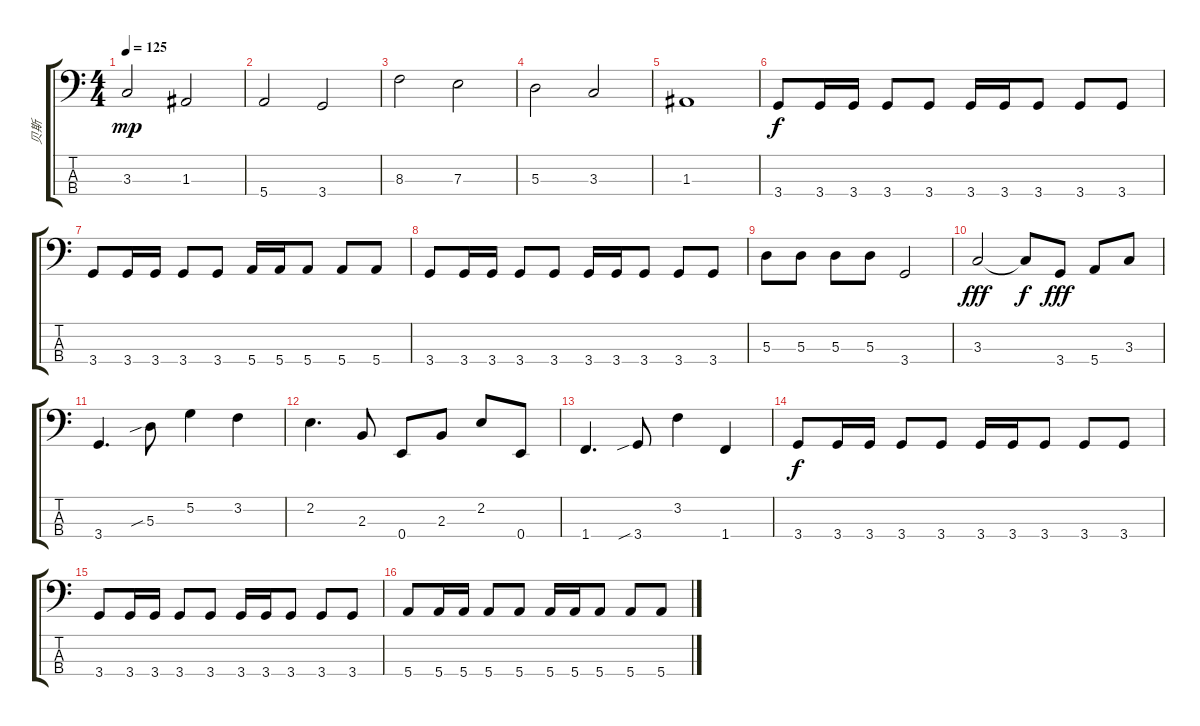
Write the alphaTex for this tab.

\track ("贝斯" "贝斯") {instrument electricbassfinger}
\staff {score tabs}
\tuning (G2 D2 A1 E1) {hide}
\ts (4 4)
\tempo 125
\clef f4
\ks c
3.3.2{dy mp} 1.3.2 |
5.4.2 3.4.2 |
8.3.2 7.3.2 |
5.3.2 3.3.2 |
1.3.1 |
3.4.8{dy f} 3.4.16 3.4.16 3.4.8 3.4.8 3.4.16 3.4.16 3.4.8 3.4.8 3.4.8 |
3.4.8 3.4.16 3.4.16 3.4.8 3.4.8 5.4.16 5.4.16 5.4.8 5.4.8 5.4.8 |
3.4.8 3.4.16 3.4.16 3.4.8 3.4.8 3.4.16 3.4.16 3.4.8 3.4.8 3.4.8 |
5.3.8 5.3.8 5.3.8 5.3.8 3.4.2 |
3.3.2{dy fff} 3.3{t}.8{dy f} 3.4.8{dy fff} 5.4.8 3.3.8 |
3.4.4{d} 5.3{sib}.8 5.2.4 3.2.4 |
2.2.4{d} 2.3.8 0.4.8 2.3.8 2.2.8 0.4.8 |
1.4.4{d} 3.4{sib}.8 3.2.4 1.4.4 |
3.4.8{dy f} 3.4.16 3.4.16 3.4.8 3.4.8 3.4.16 3.4.16 3.4.8 3.4.8 3.4.8 |
3.4.8 3.4.16 3.4.16 3.4.8 3.4.8 3.4.16 3.4.16 3.4.8 3.4.8 3.4.8 |
5.4.8 5.4.16 5.4.16 5.4.8 5.4.8 5.4.16 5.4.16 5.4.8 5.4.8 5.4.8
